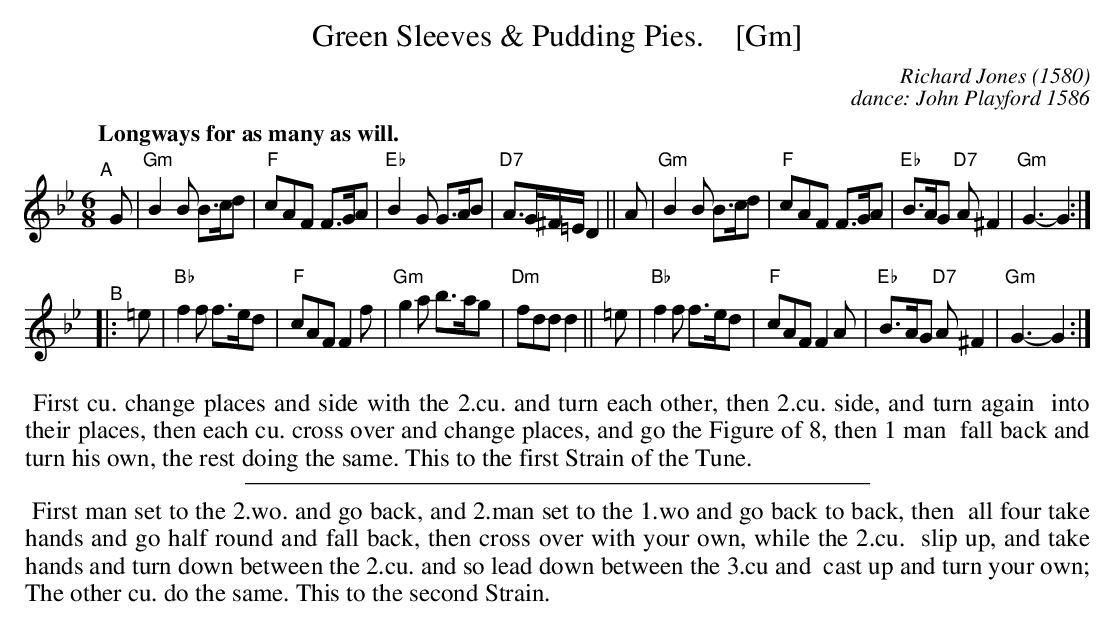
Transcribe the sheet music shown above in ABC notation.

X:1
T: Green Sleeves & Pudding Pies.    [Gm]
C: Richard Jones (1580)
C: dance: John Playford 1586
Q: "Longways for as many as will."
M: 6/8
L: 1/8
K: Gm
"^A"[|]\
G | "Gm"B2B B>cd | "F"cAF F>GA | "Eb"B2G G>AB | "D7"A>G^F/=E/ D2 ||\
A | "Gm"B2B B>cd | "F"cAF F>GA | "Eb"B>AG "D7"A^F2 | "Gm"G3- G2 :|
"^B"|:\
=e | "Bb"f2f f>ed | "F"cAF F2f | "Gm"g2a b>ag | "Dm"fdd d2 ||\
=e | "Bb"f2f f>ed | "F"cAF F2A | "Eb"B>AG "D7"A^F2 | "Gm"G3- G2 :|
